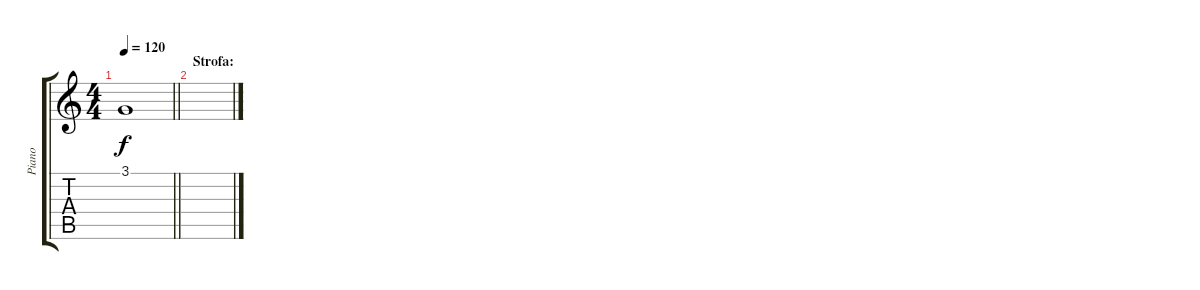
\track ("Piano" "Piano") {instrument brightacousticpiano}
\staff {score tabs}
\tuning (E4 B3 G3 D3 A2 E2) {hide}
\ts (4 4)
\tempo 120
\clef g2
\barLineRight lightlight
\ks c
3.1{t}.1{dy f} |
\section ("" "Strofa:")
